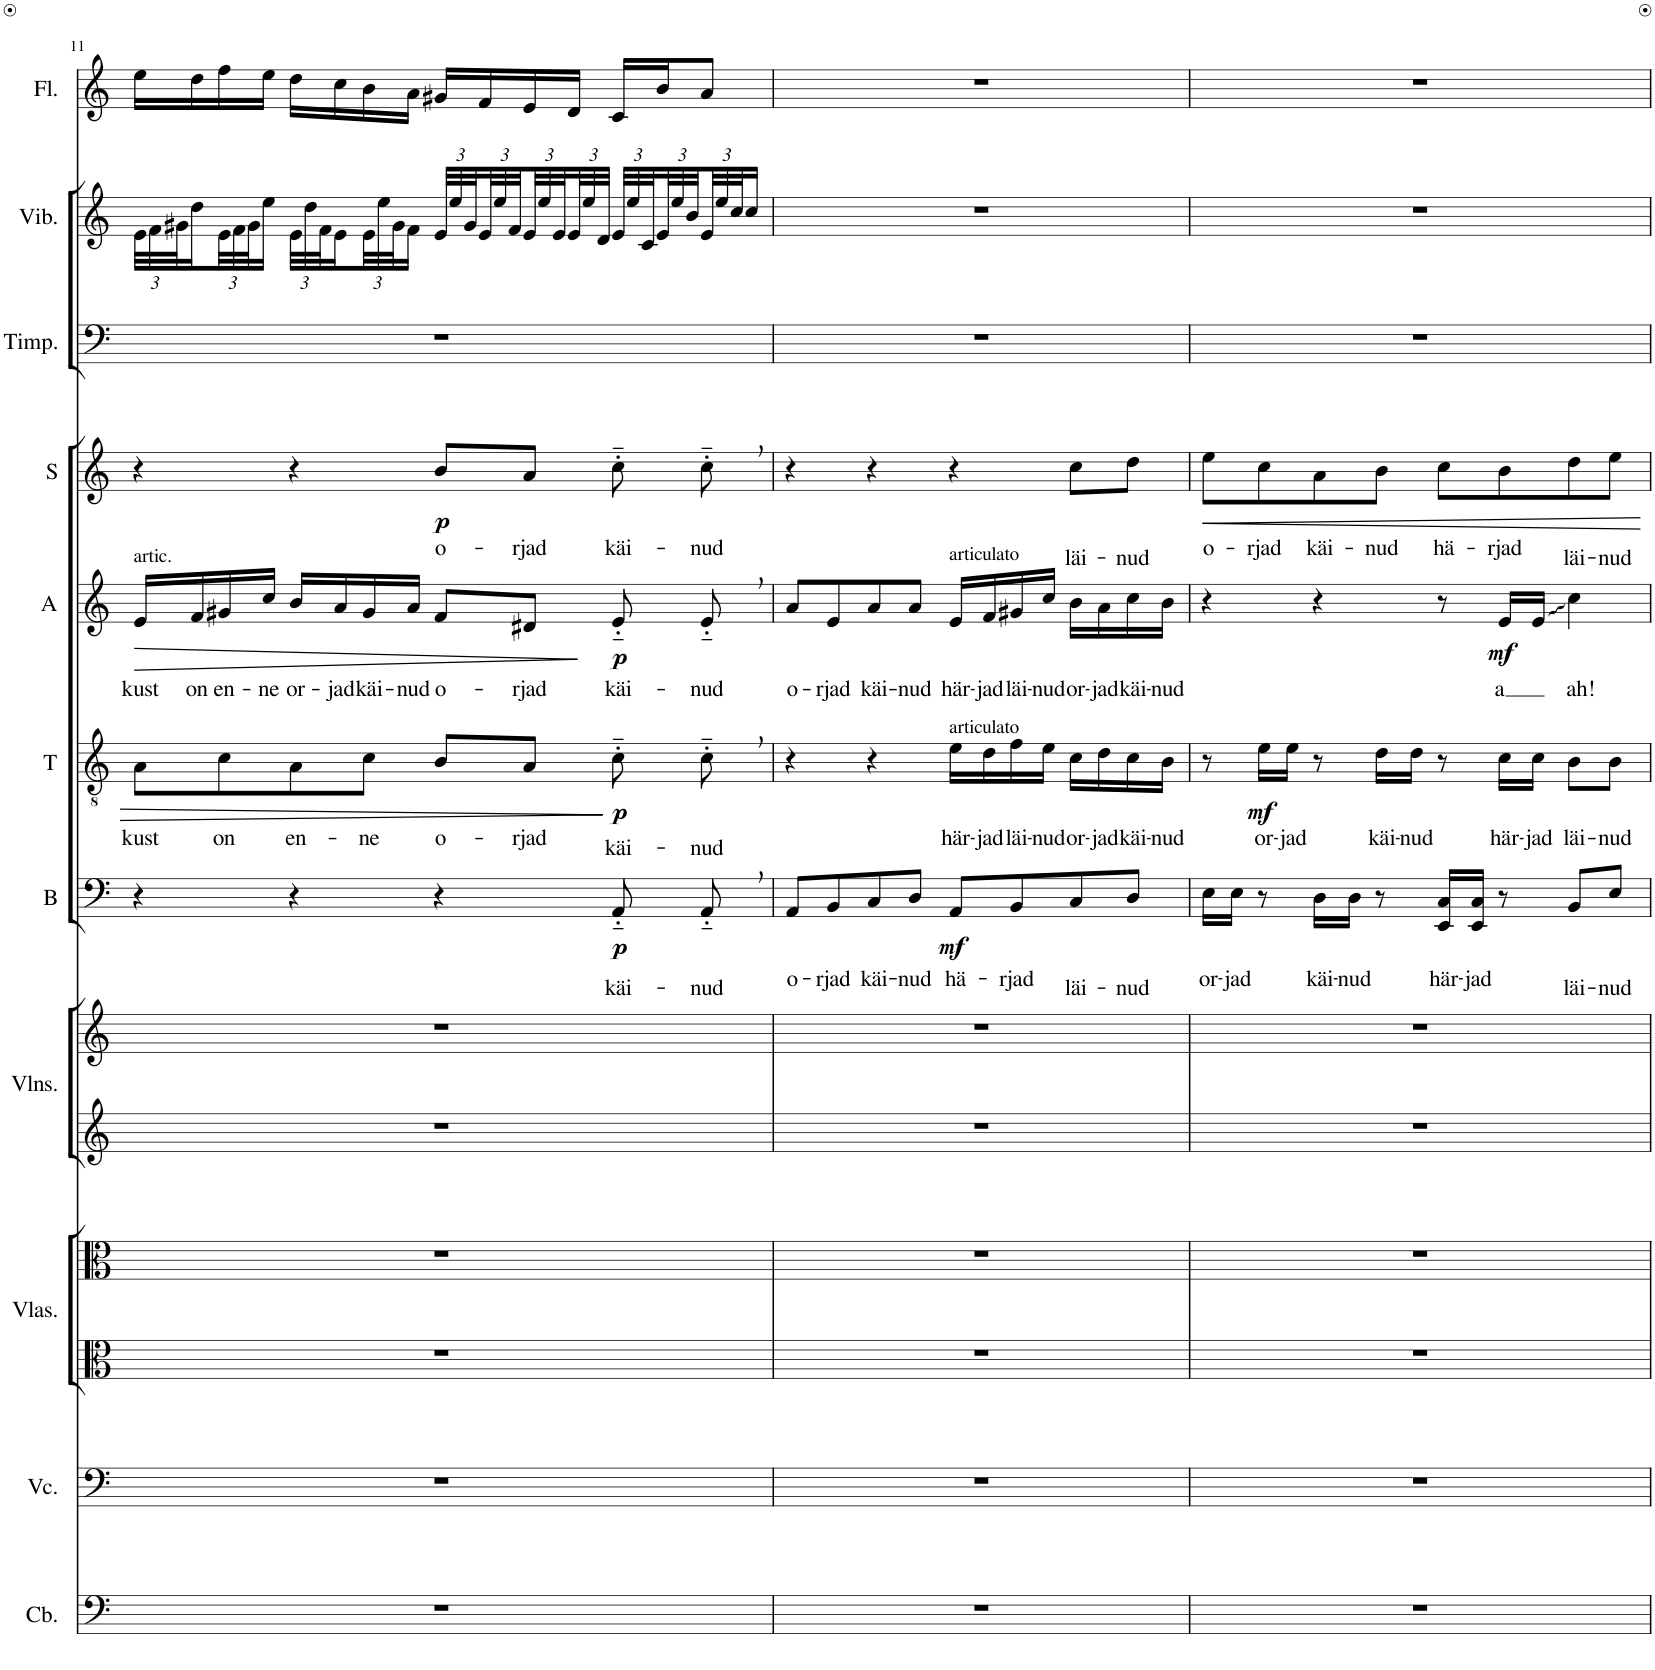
**kern	**kern	**kern	**kern	**kern	**kern	**kern	**text	**dynam	**kern	**text	**dynam	**kern	**text	**dynam	**kern	**text	**dynam	**kern	**kern	**kern
*part11	*part10	*part9	*part9	*part8	*part8	*part7	*part7	*part7	*part6	*part6	*part6	*part5	*part5	*part5	*part4	*part4	*part4	*part3	*part2	*part1
*staff13	*staff12	*staff11	*staff10	*staff9	*staff8	*staff7	*staff7	*staff7	*staff6	*staff6	*staff6	*staff5	*staff5	*staff5	*staff4	*staff4	*staff4	*staff3	*staff2	*staff1
*I"Contrabass	*I"Violoncello	*I"Violas	*	*I"Violins	*	*I"B	*	*	*I"T	*	*	*I"A	*	*	*I"S	*	*	*I"Timpani	*I"Vibraphone	*I"Flute
*I'Cb.	*I'Vc.	*I'Vlas.	*	*I'Vlns.	*	*I'B	*	*	*I'T	*	*	*I'A	*	*	*I'S	*	*	*I'Timp.	*I'Vib.	*I'Fl.
!!LO:PB:g=z
*clefF4	*clefF4	*clefC3	*clefC3	*clefG2	*clefG2	*clefF4	*	*	*clefGv2	*	*	*clefG2	*	*	*clefG2	*	*	*clefF4	*clefG2	*clefG2
*Trd7c12	*	*	*	*	*	*	*	*	*	*	*	*Trd1c2	*	*	*	*	*	*	*	*
*k[]	*k[]	*k[]	*k[]	*k[]	*k[]	*k[]	*	*	*k[]	*	*	*k[]	*	*	*k[]	*	*	*k[]	*k[]	*k[]
*M4/4	*M4/4	*M4/4	*M4/4	*M4/4	*M4/4	*M4/4	*	*	*M4/4	*	*	*M4/4	*	*	*M4/4	*	*	*M4/4	*M4/4	*M4/4
=11	=11	=11	=11	=11	=11	=11	=11	=11	=11	=11	=11	=11	=11	=11	=11	=11	=11	=11	=11	=11
!	!	!	!	!	!	!	!	!	!	!LO:LY:b	!	!	!LO:LY:b	!LO:HP:b	!	!	!	!	!	!
*	*	*	*	*	*	*	*	*	*	*	*	*	*	*	*	*	*	*	*Xbrackettup	*
!	!	!	!	!	!	!	!	!	!	!	!	!LO:TX:a:t=artic.	!	!	!	!	!	!	!	!
1r	1r	1r	1r	1r	1r	4r	.	.	8A\L	kust	.	16e/LL	kust	>	4r	.	.	1r	48e\LLL	16ee\LL
.	.	.	.	.	.	.	.	.	.	.	.	.	.	.	.	.	.	.	48f\	.
.	.	.	.	.	.	.	.	.	.	.	.	.	.	.	.	.	.	.	48g#X\J	.
!	!	!	!	!	!	!	!	!	!	!	!	!	!LO:LY:b	!	!	!	!	!	!	!
.	.	.	.	.	.	.	.	.	.	.	.	16f/	on	.	.	.	.	.	16dd\	16dd\
!	!	!	!	!	!	!	!	!	!	!LO:LY:b	!	!	!LO:LY:b	!	!	!	!	!	!	!
.	.	.	.	.	.	.	.	.	8c\	on	.	16g#X/	en-	.	.	.	.	.	48e\L	16ff\
.	.	.	.	.	.	.	.	.	.	.	.	.	.	.	.	.	.	.	48f\	.
.	.	.	.	.	.	.	.	.	.	.	.	.	.	.	.	.	.	.	48g#\J	.
!	!	!	!	!	!	!	!	!	!	!	!	!	!LO:LY:b	!	!	!	!	!	!	!
.	.	.	.	.	.	.	.	.	.	.	.	16cc/JJ	-ne	.	.	.	.	.	16ee\JJ	16ee\JJ
!	!	!	!	!	!	!	!	!	!	!LO:LY:b	!	!	!LO:LY:b	!	!	!	!	!	!	!
.	.	.	.	.	.	4r	.	.	8A\	en-	.	16b/LL	or-	.	4r	.	.	.	48e\LLL	16dd\LL
.	.	.	.	.	.	.	.	.	.	.	.	.	.	.	.	.	.	.	48dd\	.
.	.	.	.	.	.	.	.	.	.	.	.	.	.	.	.	.	.	.	48f\J	.
!	!	!	!	!	!	!	!	!	!	!	!	!	!LO:LY:b	!	!	!	!	!	!	!
.	.	.	.	.	.	.	.	.	.	.	.	16a/	-jad	.	.	.	.	.	16e\	16cc\
!	!	!	!	!	!	!	!	!	!	!LO:LY:b	!	!	!LO:LY:b	!	!	!	!	!	!	!
.	.	.	.	.	.	.	.	.	8c\J	-ne	.	16g#/	käi-	.	.	.	.	.	48e\L	16b\
.	.	.	.	.	.	.	.	.	.	.	.	.	.	.	.	.	.	.	48ee\	.
.	.	.	.	.	.	.	.	.	.	.	.	.	.	.	.	.	.	.	48g#\J	.
!	!	!	!	!	!	!	!	!	!	!	!	!	!LO:LY:b	!	!	!	!	!	!	!
.	.	.	.	.	.	.	.	.	.	.	.	16a/JJ	-nud	.	.	.	.	.	16f\JJ	16a\JJ
!	!	!	!	!	!	!	!	!	!	!LO:LY:b	!	!	!LO:LY:b	!	!	!LO:LY:b	!LO:DY:b	!	!	!
.	.	.	.	.	.	4r	.	.	8B/L	o-	.	8f/L	o-	.	8b/L	o-	p	.	48e/LLL	16g#X/LL
.	.	.	.	.	.	.	.	.	.	.	.	.	.	.	.	.	.	.	48ee/	.
.	.	.	.	.	.	.	.	.	.	.	.	.	.	.	.	.	.	.	48g#/	.
.	.	.	.	.	.	.	.	.	.	.	.	.	.	.	.	.	.	.	48e/	16f/
.	.	.	.	.	.	.	.	.	.	.	.	.	.	.	.	.	.	.	48ee/	.
.	.	.	.	.	.	.	.	.	.	.	.	.	.	.	.	.	.	.	48f/	.
!	!	!	!	!	!	!	!	!	!	!LO:LY:b	!	!	!LO:LY:b	!	!	!LO:LY:b	!	!	!	!
.	.	.	.	.	.	.	.	.	8A/J	-rjad	.	8d#X/J	-rjad	.	8a/J	-rjad	.	.	48e/	16e/
.	.	.	.	.	.	.	.	.	.	.	.	.	.	.	.	.	.	.	48ee/	.
.	.	.	.	.	.	.	.	.	.	.	.	.	.	.	.	.	.	.	48e/	.
.	.	.	.	.	.	.	.	.	.	.	.	.	.	.	.	.	.	.	48e/	16d/JJ
.	.	.	.	.	.	.	.	.	.	.	.	.	.	.	.	.	.	.	48ee/	.
.	.	.	.	.	.	.	.	.	.	.	.	.	.	.	.	.	.	.	48d/JJJ	.
!	!	!	!	!	!	!	!LO:LY:b	!LO:DY:b	!	!LO:LY:b	!LO:DY:b	!	!LO:LY:b	!LO:DY:n=1:b	!	!LO:LY:b	!	!	!	!
.	.	.	.	.	.	8AA'~/	käi-	p	8c'~\	käi-	p	8e'~/	käi-	] p	8cc'~\	käi-	.	.	48e/LLL	16c/LL
.	.	.	.	.	.	.	.	.	.	.	.	.	.	.	.	.	.	.	48ee/	.
.	.	.	.	.	.	.	.	.	.	.	.	.	.	.	.	.	.	.	48c/	.
.	.	.	.	.	.	.	.	.	.	.	.	.	.	.	.	.	.	.	48e/	16b/J
.	.	.	.	.	.	.	.	.	.	.	.	.	.	.	.	.	.	.	48ee/	.
.	.	.	.	.	.	.	.	.	.	.	.	.	.	.	.	.	.	.	48b/	.
!	!	!	!	!	!	!	!LO:LY:b	!	!	!LO:LY:b	!	!	!LO:LY:b	!	!	!LO:LY:b	!	!	!	!
.	.	.	.	.	.	8AA'~,/	-nud	.	8c'~,\	-nud	.	8e'~,/	-nud	.	8cc'~,\	-nud	.	.	48e/	8a/J
.	.	.	.	.	.	.	.	.	.	.	.	.	.	.	.	.	.	.	48ee/	.
.	.	.	.	.	.	.	.	.	.	.	.	.	.	.	.	.	.	.	48cc/J	.
.	.	.	.	.	.	.	.	.	.	.	.	.	.	.	.	.	.	.	16cc/JJ	.
=12	=12	=12	=12	=12	=12	=12	=12	=12	=12	=12	=12	=12	=12	=12	=12	=12	=12	=12	=12	=12
!	!	!	!	!	!	!	!LO:LY:b	!	!	!	!	!	!LO:LY:b	!	!	!	!	!	!	!
1r	1r	1r	1r	1r	1r	8AA/L	o-	.	4r	.	.	8a/L	o-	.	4r	.	.	1r	1r	1r
!	!	!	!	!	!	!	!LO:LY:b	!	!	!	!	!	!LO:LY:b	!	!	!	!	!	!	!
.	.	.	.	.	.	8BB/	-rjad	.	.	.	.	8e/	-rjad	.	.	.	.	.	.	.
!	!	!	!	!	!	!	!LO:LY:b	!	!	!	!	!	!LO:LY:b	!	!	!	!	!	!	!
.	.	.	.	.	.	8C/	käi-	.	4r	.	.	8a/	käi-	.	4r	.	.	.	.	.
!	!	!	!	!	!	!	!LO:LY:b	!	!	!	!	!	!LO:LY:b	!	!	!	!	!	!	!
.	.	.	.	.	.	8D/J	-nud	.	.	.	.	8a/J	-nud	.	.	.	.	.	.	.
!	!	!	!	!	!	!	!	!	!	!	!	!LO:TX:a:t=articulato	!	!	!	!	!	!	!	!
!	!	!	!	!	!	!	!	!	!LO:TX:a:t=articulato	!	!	!	!	!	!	!	!	!	!	!
!	!	!	!	!	!	!	!LO:LY:b	!LO:DY:b	!	!LO:LY:b	!	!	!LO:LY:b	!	!	!	!	!	!	!
.	.	.	.	.	.	8AA/L	hä-	mf	16e\LL	här-	.	16e/LL	här-	.	4r	.	.	.	.	.
!	!	!	!	!	!	!	!	!	!	!LO:LY:b	!	!	!LO:LY:b	!	!	!	!	!	!	!
.	.	.	.	.	.	.	.	.	16d\	-jad	.	16f/	-jad	.	.	.	.	.	.	.
!	!	!	!	!	!	!	!LO:LY:b	!	!	!LO:LY:b	!	!	!LO:LY:b	!	!	!	!	!	!	!
.	.	.	.	.	.	8BB/	-rjad	.	16f\	läi-	.	16g#X/	läi-	.	.	.	.	.	.	.
!	!	!	!	!	!	!	!	!	!	!LO:LY:b	!	!	!LO:LY:b	!	!	!	!	!	!	!
.	.	.	.	.	.	.	.	.	16e\JJ	-nud	.	16cc/JJ	-nud	.	.	.	.	.	.	.
!	!	!	!	!	!	!	!LO:LY:b	!	!	!LO:LY:b	!	!	!LO:LY:b	!	!	!LO:LY:b	!	!	!	!
.	.	.	.	.	.	8C/	läi-	.	16c\LL	or-	.	16b\LL	or-	.	8cc\L	läi-	.	.	.	.
!	!	!	!	!	!	!	!	!	!	!LO:LY:b	!	!	!LO:LY:b	!	!	!	!	!	!	!
.	.	.	.	.	.	.	.	.	16d\	-jad	.	16a\	-jad	.	.	.	.	.	.	.
!	!	!	!	!	!	!	!LO:LY:b	!	!	!LO:LY:b	!	!	!LO:LY:b	!	!	!LO:LY:b	!	!	!	!
.	.	.	.	.	.	8D/J	-nud	.	16c\	käi-	.	16cc\	käi-	.	8dd\J	-nud	.	.	.	.
!	!	!	!	!	!	!	!	!	!	!LO:LY:b	!	!	!LO:LY:b	!	!	!	!	!	!	!
.	.	.	.	.	.	.	.	.	16B\JJ	-nud	.	16b\JJ	-nud	.	.	.	.	.	.	.
=13	=13	=13	=13	=13	=13	=13	=13	=13	=13	=13	=13	=13	=13	=13	=13	=13	=13	=13	=13	=13
!	!	!	!	!	!	!	!LO:LY:b	!	!	!	!	!	!	!	!	!LO:LY:b	!LO:HP:b	!	!	!
1r	1r	1r	1r	1r	1r	16E\LL	or-	.	8r	.	.	4r	.	.	8ee\L	o-	<	1r	1r	1r
!	!	!	!	!	!	!	!LO:LY:b	!	!	!	!	!	!	!	!	!	!	!	!	!
.	.	.	.	.	.	16E\JJ	-jad	.	.	.	.	.	.	.	.	.	.	.	.	.
!	!	!	!	!	!	!	!	!	!	!LO:LY:b	!LO:DY:b	!	!	!	!	!LO:LY:b	!	!	!	!
.	.	.	.	.	.	8r	.	.	16e\LL	or-	mf	.	.	.	8cc\	-rjad	.	.	.	.
!	!	!	!	!	!	!	!	!	!	!LO:LY:b	!	!	!	!	!	!	!	!	!	!
.	.	.	.	.	.	.	.	.	16e\JJ	-jad	.	.	.	.	.	.	.	.	.	.
!	!	!	!	!	!	!	!LO:LY:b	!	!	!	!	!	!	!	!	!LO:LY:b	!	!	!	!
.	.	.	.	.	.	16D\LL	käi-	.	8r	.	.	4r	.	.	8a\	käi-	.	.	.	.
!	!	!	!	!	!	!	!LO:LY:b	!	!	!	!	!	!	!	!	!	!	!	!	!
.	.	.	.	.	.	16D\JJ	-nud	.	.	.	.	.	.	.	.	.	.	.	.	.
!	!	!	!	!	!	!	!	!	!	!LO:LY:b	!	!	!	!	!	!LO:LY:b	!	!	!	!
.	.	.	.	.	.	8r	.	.	16d\LL	käi-	.	.	.	.	8b\J	-nud	.	.	.	.
!	!	!	!	!	!	!	!	!	!	!LO:LY:b	!	!	!	!	!	!	!	!	!	!
.	.	.	.	.	.	.	.	.	16d\JJ	-nud	.	.	.	.	.	.	.	.	.	.
!	!	!	!	!	!	!	!LO:LY:b	!	!	!	!	!	!	!	!	!LO:LY:b	!	!	!	!
.	.	.	.	.	.	16EE/ 16C/LL	här-	.	8r	.	.	8r	.	.	8cc\L	hä-	.	.	.	.
!	!	!	!	!	!	!	!LO:LY:b	!	!	!	!	!	!	!	!	!	!	!	!	!
.	.	.	.	.	.	16EE/ 16C/JJ	-jad	.	.	.	.	.	.	.	.	.	.	.	.	.
!	!	!	!	!	!	!	!	!	!	!LO:LY:b	!	!	!LO:LY:b	!LO:DY:b	!	!LO:LY:b	!	!	!	!
.	.	.	.	.	.	8r	.	.	16c\LL	här-	.	16e/LL	a	mf	8b\	-rjad	.	.	.	.
!	!	!	!	!	!	!	!	!	!	!LO:LY:b	!	!	!	!	!	!	!	!	!	!
.	.	.	.	.	.	.	.	.	16c\JJ	-jad	.	16e/JJ	.	.	.	.	.	.	.	.
!	!	!	!	!	!	!	!LO:LY:b	!	!	!LO:LY:b	!	!	!LO:LY:b	!	!	!LO:LY:b	!	!	!	!
.	.	.	.	.	.	8BB/L	läi-	.	8B\L	läi-	.	4cc\	ah!	.	8dd\	läi-	.	.	.	.
!	!	!	!	!	!	!	!LO:LY:b	!	!	!LO:LY:b	!	!	!	!	!	!LO:LY:b	!	!	!	!
.	.	.	.	.	.	8E/J	-nud	.	8B\J	-nud	.	.	.	.	8ee\J	-nud	.	.	.	.
.	.	.	.	.	.	.	.	.	.	.	.	.	.	.	.	.	[	.	.	.
=	=	=	=	=	=	=	=	=	=	=	=	=	=	=	=	=	=	=	=	=
*-	*-	*-	*-	*-	*-	*-	*-	*-	*-	*-	*-	*-	*-	*-	*-	*-	*-	*-	*-	*-
